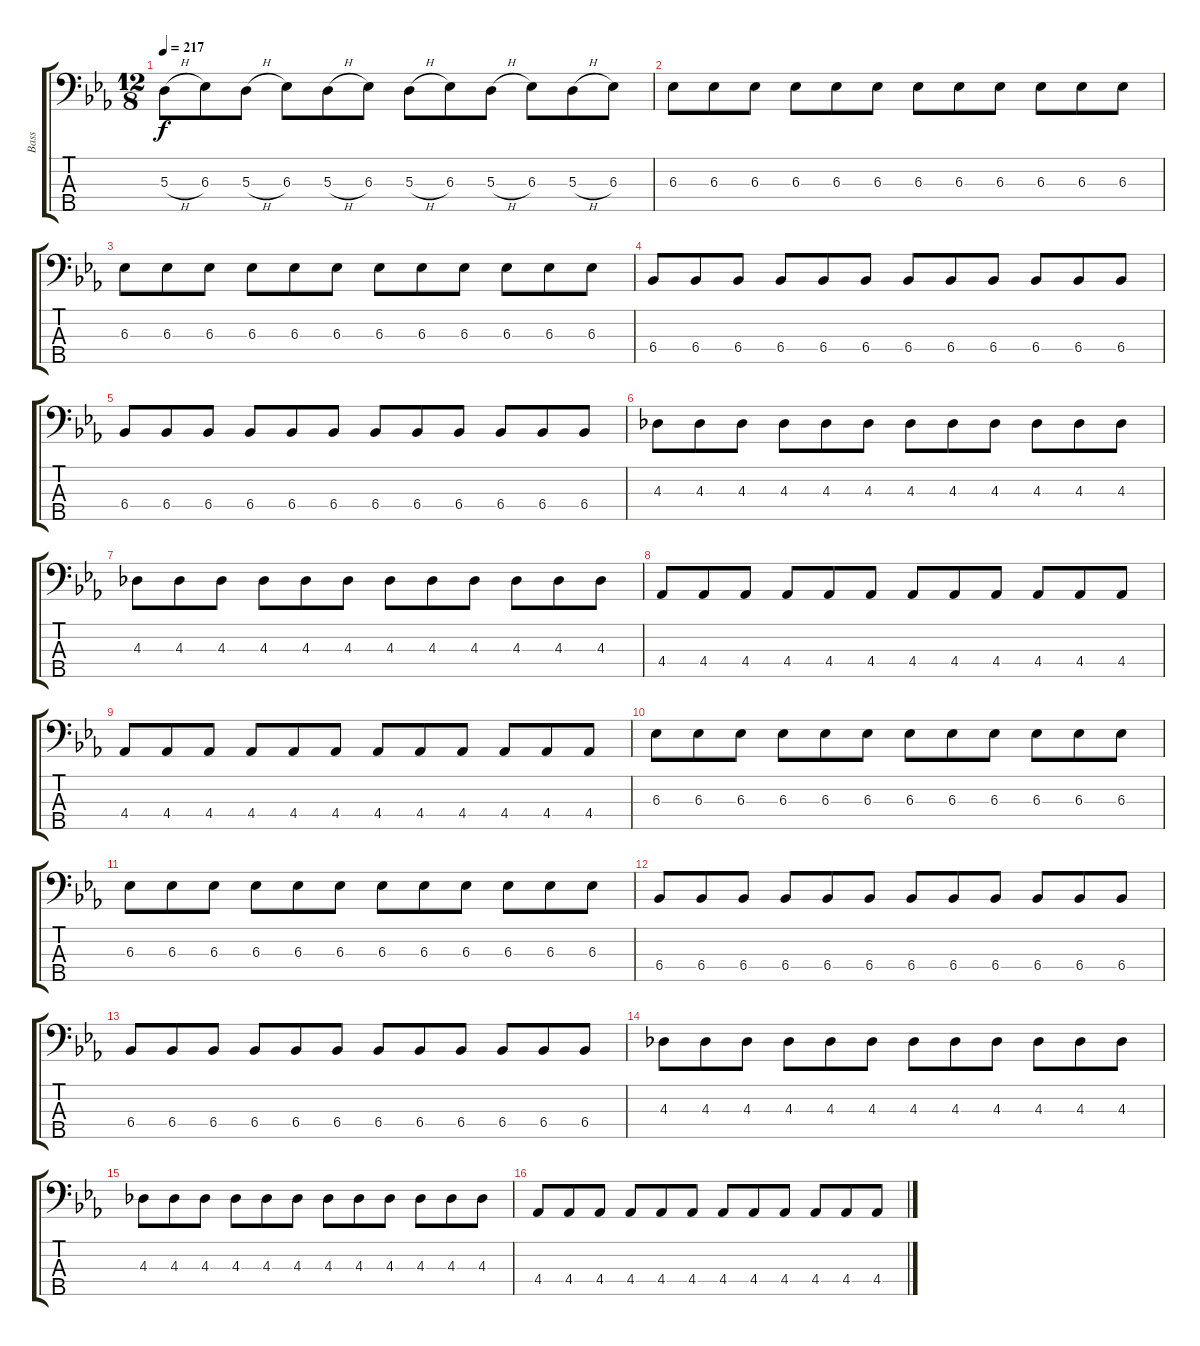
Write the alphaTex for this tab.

\track ("Bass" "Bass") {instrument electricbasspick}
\staff {score tabs}
\tuning (G2 D2 A1 E1 B0) {hide}
\ts (12 8)
\tempo 217
\clef f4
\ks eb
5.3{h}.8{dy f} 6.3.8 5.3{h}.8 6.3.8 5.3{h}.8 6.3.8 5.3{h}.8 6.3.8 5.3{h}.8 6.3.8 5.3{h}.8 6.3.8 |
6.3.8 6.3.8 6.3.8 6.3.8 6.3.8 6.3.8 6.3.8 6.3.8 6.3.8 6.3.8 6.3.8 6.3.8 |
6.3.8 6.3.8 6.3.8 6.3.8 6.3.8 6.3.8 6.3.8 6.3.8 6.3.8 6.3.8 6.3.8 6.3.8 |
6.4.8 6.4.8 6.4.8 6.4.8 6.4.8 6.4.8 6.4.8 6.4.8 6.4.8 6.4.8 6.4.8 6.4.8 |
6.4.8 6.4.8 6.4.8 6.4.8 6.4.8 6.4.8 6.4.8 6.4.8 6.4.8 6.4.8 6.4.8 6.4.8 |
4.3.8 4.3.8 4.3.8 4.3.8 4.3.8 4.3.8 4.3.8 4.3.8 4.3.8 4.3.8 4.3.8 4.3.8 |
4.3.8 4.3.8 4.3.8 4.3.8 4.3.8 4.3.8 4.3.8 4.3.8 4.3.8 4.3.8 4.3.8 4.3.8 |
4.4.8 4.4.8 4.4.8 4.4.8 4.4.8 4.4.8 4.4.8 4.4.8 4.4.8 4.4.8 4.4.8 4.4.8 |
4.4.8 4.4.8 4.4.8 4.4.8 4.4.8 4.4.8 4.4.8 4.4.8 4.4.8 4.4.8 4.4.8 4.4.8 |
6.3.8 6.3.8 6.3.8 6.3.8 6.3.8 6.3.8 6.3.8 6.3.8 6.3.8 6.3.8 6.3.8 6.3.8 |
6.3.8 6.3.8 6.3.8 6.3.8 6.3.8 6.3.8 6.3.8 6.3.8 6.3.8 6.3.8 6.3.8 6.3.8 |
6.4.8 6.4.8 6.4.8 6.4.8 6.4.8 6.4.8 6.4.8 6.4.8 6.4.8 6.4.8 6.4.8 6.4.8 |
6.4.8 6.4.8 6.4.8 6.4.8 6.4.8 6.4.8 6.4.8 6.4.8 6.4.8 6.4.8 6.4.8 6.4.8 |
4.3.8 4.3.8 4.3.8 4.3.8 4.3.8 4.3.8 4.3.8 4.3.8 4.3.8 4.3.8 4.3.8 4.3.8 |
4.3.8 4.3.8 4.3.8 4.3.8 4.3.8 4.3.8 4.3.8 4.3.8 4.3.8 4.3.8 4.3.8 4.3.8 |
4.4.8 4.4.8 4.4.8 4.4.8 4.4.8 4.4.8 4.4.8 4.4.8 4.4.8 4.4.8 4.4.8 4.4.8
